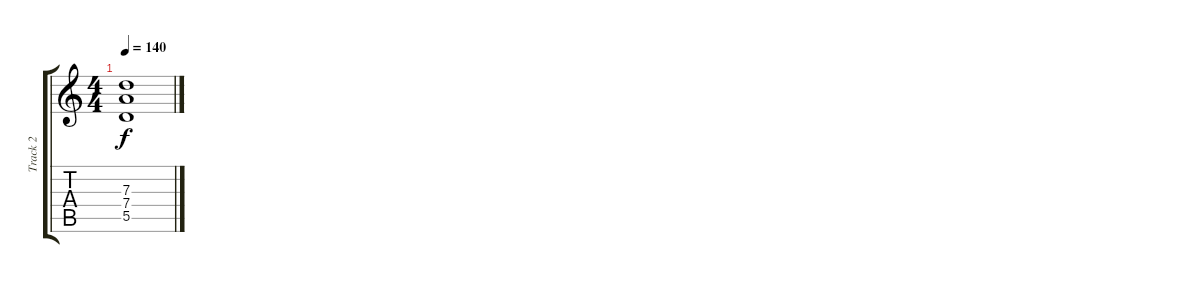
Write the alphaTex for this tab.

\track ("Track 2" "Track 2") {instrument distortionguitar}
\staff {score tabs}
\tuning (E4 B3 G3 D3 A2 E2) {hide}
\ts (4 4)
\tempo 140
\clef g2
\ks c
(7.3 7.4 5.5).1{dy f}
